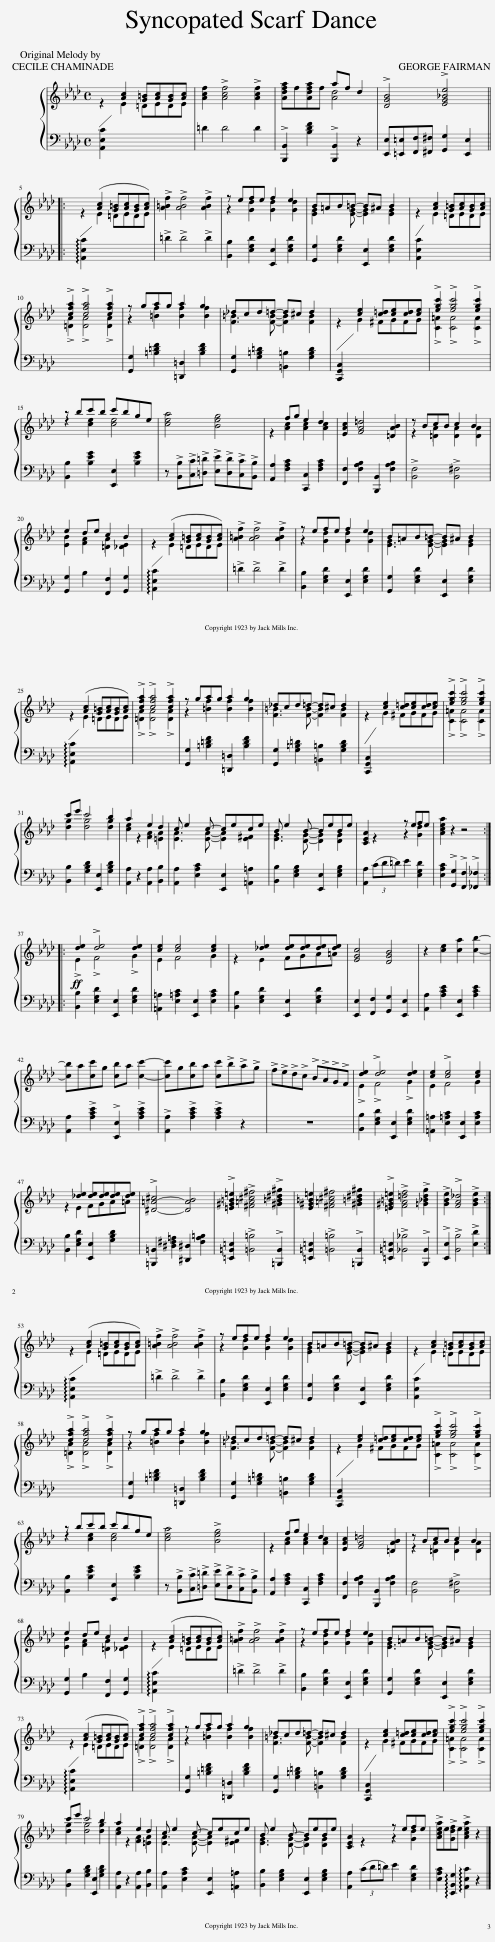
X:1
%%score { ( 1 2 ) | 3 }
L:1/8
Q:1/4=170
M:4/4
I:linebreak $
K:Ab
V:1 treble
V:2 treble
V:3 bass
V:1
 z2 [Ac]2 [G=B][Ac][GB][Ac] | [Acf]2 !>![Acf]4 !>![Acf]2 | [Adfa]f[Adfa]f af d2 | !>![DGB]4 !>![EG_Be]4 |:$ z2 ([Ac]2 [G=B][Ac][GB][Ac]) | %5
 !>![A=Bf]2 !>![ABf]4 !>![ABf]2 | z efe f2 e2 | B=AB=B- B^A B2 | z2 [Ac]2 [G=B][Ac][GB][Ac] |$ !>![cfa]2 !>![cfa]4 !>![cfa]2 | %10
 z gag a2 g2 | _dcd=d- d^c d2 | z2 [ce]2 [c=d][ce][cd][ce] | !>![egc']2 !>![egc']4 !>![egc']2 |$ z bc'b c'bge | %15
 [cea]4 [Beg]4 | z2 fg e2 d2 | [EAc]2 [FA=d]4 [=DAB]2 | z BcB c2 B2 |$ e2 de c2 B2 | %20
 z2 ([Ac]2 [G=B][Ac][GB][Ac]) | !>![A=Bf]2 !>![ABf]4 !>![ABf]2 | z efe f2 e2 | B=AB=B- B^A B2 |$ z2 ([Ac]2 [G=B][Ac][GB][Ac]) | %25
 !>![cfa]2 !>![cfa]4 !>![cfa]2 | z gag a2 g2 | _dcd=d- d^c d2 | z2 [ce]2 [c=d][ce][cd][ce] | !>![egc']2 !>![egc']4 !>![egc']2 |$ %30
 c'e' c'4 b2 | a2 z2 e2 d2 | c e2 c- cece | B e2 B- BeBe | [CEA]2 z2 z efe | %35
 [Acea]2 z2 z4 ::$!ff! [de]2 !>![de]4 [de]2 | [ce]2 [ce]4 [ce]2 | z2 [_de]2 [de][de][de][de] | [EGc]4 [DGB]4 | %40
 z2 [ce]2 [ca]2 [cb]2- |$ [cb]a[cc']g [cb]a [cc']2- | [cc']g[cb]a [cc']!>!b!>!a!>!g | !>!f!>!e!>!d!>!c !>!B!>!A!>!G!>!F | [de]2 !>![de]4 [de]2 | %45
 [ce]2 !>![ce]4 [ce]2 |$ z2 [_de]2 [de][de][de][de] | !>![^D-=A-^c]4 [DAB]4 | !>![=E^G=B=e]2 !>![^F=A^c^f]4 !>![^G=B^d^g]2 | [=E^G=B=e]2 [^F=A^c^f]4 [^G=B^d^g]2 | %50
 !>![=E^G=B=e]2 !>![FA=df]4 !>![=G_Bdg]2 | !>![GBe]2 !>![FA_d]4 !>![GBe]2 :|$ z2 ([Ac]2 [G=B][Ac][GB][Ac]) | !>![A=Bf]2 !>![ABf]4 !>![ABf]2 | z efe f2 e2 | %55
 B=AB=B- B^A B2 | z2 [Ac]2 [G=B][Ac][GB][Ac] |$ !>![cfa]2 !>![cfa]4 !>![cfa]2 | z gag a2 g2 | _dcd=d- d^c d2 | %60
 z2 [ce]2 [c=d][ce][cd][ce] | !>![egc']2 !>![egc']4 !>![egc']2 |$ z bc'b c'bge | [cea]4 !>![Beg]4 | z2 fg e2 d2 | %65
 [EAc]2 [FA=d]4 [=DAB]2 | z BcB c2 B2 |$ e2 de c2 B2 | z2 ([Ac]2 [G=B][Ac][GB][Ac]) | !>![A=Bf]2 !>![ABf]4 !>![ABf]2 | %70
 z efe f2 e2 | B=AB=B- B^A B2 |$ z2 ([Ac]2 [G=B][Ac][GB][Ac]) | !>![cfa]2 !>![cfa]4 !>![cfa]2 | z gag a2 g2 | %75
 _dcd=d- d^c d2 | z2 [ce]2 [c=d][ce][cd][ce] | !>![egc']2 !>![egc']4 !>![egc']2 |$ c'e' c'4 b2 | a2 z2 e2 d2 | %80
 c e2 c- cece | B e2 B- BeBe | [CEA]2 z2 z efe | !>![Acea]e!>![Gdf]e !>![Acea]2 z2 |] %84
V:2
 x2 E2 =DEDE | x8 | x4 [Ad]4 | x8 |:$ x2 E2 =DEDE | %5
 x8 | z2 [Gd]2 [Gd]2 [Gd]2 | [EG]2 x [EG]- [EG]2 [EG]2 | x2 E2 =DEDE |$ !>![=DA]2 !>![DA]4 !>![DA]2 | %10
 z2 [=Bf]2 [Bf]2 [Bf]2 | [F=B]3 [FB]- [FB]2 [FB]2 | x2 G2 ^FGFG | !>![C=A]2 !>![CA]4 !>![CA]2 |$ z2 [ce]2 [ce]4 | %15
 x8 | x2 [Ac]2 [Ac]2 [Ac]2 | x8 | z2 [=DA]2 [DA]2 [DA]2 |$ [EB]2 [FA]2 [=DA]2 [_DE]2 | %20
 x2 E2 =DEDE | x8 | z2 [Gd]2 [Gd]2 [Gd]2 | [EG]3 [EG]- [EG]2 [EG]2 |$ x2 E2 =DEDE | %25
 !>![=DA]2 !>![DA]4 !>![DA]2 | z2 [=Bf]2 [Bf]2 [Bf]2 | [F=B]3 [FB]- [FB]2 [FB]2 | x2 G2 ^FGFG | !>![C=A]2 !>![CA]4 !>![CA]2 |$ %30
 [dg]2 [dg]4 [dg]2 | [ce]2 x2 [FA]2 [=EA]2 | [EA]3 [EA]- [EA]2 [E^F]2 | [EG]3 [DG]- [DG]2 [DG]2 | x4 z2 [Gd]2 | %35
 x8 ::$ !>!E2 !>!F4 !>!G2 | E2 F4 G2 | x2 E2 FGA=A | x8 | %40
 x8 |$ x8 | x8 | x8 | !>!E2 !>!F4 !>!G2 | %45
 E2 F4 G2 |$ x2 E2 FGA=A | x8 | x8 | x8 | %50
 x8 | x8 :|$ x2 E2 =DEDE | x8 | z2 [Gd]2 [Gd]2 [Gd]2 | %55
 [EG]2 x [EG]- [EG]2 [EG]2 | x2 E2 =DEDE |$ !>![=DA]2 !>![DA]4 !>![DA]2 | z2 [=Bf]2 [Bf]2 [Bf]2 | [F=B]3 [FB]- [FB]2 [FB]2 | %60
 x2 G2 ^FGFG | !>![C=A]2 !>![CA]4 !>![CA]2 |$ z2 [ce]2 [ce]4 | x8 | x2 [Ac]2 [Ac]2 [Ac]2 | %65
 x8 | z2 [=DA]2 [DA]2 [DA]2 |$ [EB]2 [FA]2 [=DA]2 [_DE]2 | x2 E2 =DEDE | x8 | %70
 z2 [Gd]2 [Gd]2 [Gd]2 | [EG]3 [EG]- [EG]2 [EG]2 |$ x2 E2 =DEDE | !>![=DA]2 !>![DA]4 !>![DA]2 | z2 [=Bf]2 [Bf]2 [Bf]2 | %75
 [F=B]3 [FB]- [FB]2 [FB]2 | x2 G2 ^FGFG | !>![C=A]2 !>![CA]4 !>![CA]2 |$ [dg]2 [dg]4 [dg]2 | [ce]2 x2 [FA]2 [=EA]2 | %80
 [EA]3 [EA]- [EA]2 [E^F]2 | [EG]3 [DG]- [DG]2 [DG]2 | x4 z2 [Gd]2 | x8 |] %84
V:3
 [A,,E,C]2 x6 | =D2 D4 D2 | !>![B,,,B,,]2 [B,DF]2 !>![B,,,B,,]2 z2 | [E,,E,][=E,,=E,][F,,F,][^F,,^F,] [G,,G,]2 [E,,E,]2 |:$ !arpeggio![A,,E,C]2 x6 | %5
 !>!=D2 !>!D4 !>!D2 | [B,,B,]2 [E,G,D]2 [E,,E,]2 [E,G,D]2 | [G,,G,]2 [E,G,D]2 [E,,E,]2 [E,G,D]2 | [A,,E,C]2 x6 |$ x8 | %10
 [G,,G,]2 [=B,=DF]2 [=D,,=D,]2 [B,DF]2 | [G,,G,]2 [G,=B,=D]2 [=B,,=B,]2 [G,B,D]2 | [C,,G,,C,]2 x6 | x8 |$ [B,,B,]2 [B,EG]2 [E,,E,]2 [B,EG]2 | %15
 z !>![B,,B,]!>![C,C]!>![=D,=D] !>![E,E]!>![D,D]!>![C,C]!>![B,,B,] | [A,,A,]2 [F,A,C]2 [C,,C,]2 [F,A,C]2 | [F,,F,]2 [F,A,B,]2 [B,,,B,,]2 [F,A,B,]2 | !>![B,,F,]4 !>![B,,^F,]4 |$ [G,,G,]2 B,2 [F,,F,]2 [G,,G,]2 | %20
 !arpeggio![A,,E,C]2 x6 | !>!=D2 !>!D4 !>!D2 | [B,,B,]2 [E,G,D]2 [E,,E,]2 [E,G,D]2 | [G,,G,]2 [E,G,D]2 [E,,E,]2 [E,G,D]2 |$ !arpeggio![A,,E,C]2 x6 | %25
 x8 | [G,,G,]2 [=B,=DF]2 [=D,,=D,]2 [B,DF]2 | [G,,G,]2 [G,=B,=D]2 [=B,,=B,]2 [G,B,D]2 | [C,,G,,C,]2 x6 | x8 |$ %30
 [B,,B,]2 [G,B,D]2 [E,,E,]2 [G,B,D]2 | [A,,A,]2 z2 [A,,A,]2 [B,,B,]2 | [A,,A,]2 [E,A,C]2 [E,,E,]2 [=A,,=A,]2 | [B,,B,]2 [E,G,B,]2 [E,,E,]2 [E,G,B,]2 | [A,,A,]2 (3(CD=D) E2 [E,G,D]2 | %35
 [E,A,C]2 !>![G,,G,]2 !>![F,,F,]2 !>![_F,,_F,]2 ::$ [B,,B,]2 [E,G,D]2 [E,,E,]2 [E,G,D]2 | [=A,,=A,]2 [E,=A,C]2 [E,,E,]2 [E,A,C]2 | [B,,B,]2 [E,G,D]2 [E,,E,]2 [E,G,D]2 | [E,,E,]2 [F,,F,]2 [G,,G,]2 [E,,E,]2 | %40
 [A,,A,]2 [A,CE]2 [E,,E,]2 [A,CE]2 |$ [A,,A,]2 !>![A,CE]2 !>![E,,E,]2 !>![A,CE]2 | !>![A,,A,]2 !>![A,CE]2 !>![A,CE]2 z2 | z8 | [B,,B,]2 [E,G,D]2 [E,,E,]2 [E,G,D]2 | %45
 [=A,,=A,]2 [E,=A,C]2 [E,,E,]2 [E,A,C]2 |$ [B,,B,]2 [E,G,D]2 [E,,E,]2 [G,B,D]2 | [=B,,,=B,,]2 [^D,^F,=A,]2 [^D,,^D,]2 [F,A,=B,]2 | [=E,,=B,,=E,]2 !>![=B,,=B,]4 !>![=B,,,B,,]2 | [=E,,=B,,=E,]2 !>![=B,,=B,]4 !>![=B,,,B,,]2 | %50
 [=E,,=B,,=E,]2 !>![_B,,_B,]4 !>![B,,,B,,]2 | !>![E,,E,]2 !>![B,,B,]4 !>![E,D]2 :|$ !arpeggio![A,,E,C]2 x6 | !>!=D2 !>!D4 !>!D2 | [B,,B,]2 [E,G,D]2 [E,,E,]2 [E,G,D]2 | %55
 [G,,G,]2 [E,G,D]2 [E,,E,]2 [E,G,D]2 | [A,,E,C]2 x6 |$ x8 | [G,,G,]2 [=B,=DF]2 [=D,,=D,]2 [B,DF]2 | [G,,G,]2 [G,=B,=D]2 [=B,,=B,]2 [G,B,D]2 | %60
 [C,,G,,C,]2 x6 | x8 |$ [B,,B,]2 [B,EG]2 [E,,E,]2 [B,EG]2 | z !>![B,,B,]!>![C,C]!>![=D,=D] !>![E,E]!>![D,D]!>![C,C]!>![B,,B,] | [A,,A,]2 [F,A,C]2 [C,,C,]2 [F,A,C]2 | %65
 [F,,F,]2 [F,A,B,]2 [B,,,B,,]2 [F,A,B,]2 | [B,,F,]4 !>![B,,^F,]4 |$ [G,,G,]2 B,2 [F,,F,]2 [G,,G,]2 | !arpeggio![A,,E,C]2 x6 | !>!=D2 !>!D4 !>!D2 | %70
 [B,,B,]2 [E,G,D]2 [E,,E,]2 [E,G,D]2 | [G,,G,]2 [E,G,D]2 [E,,E,]2 [E,G,D]2 |$ !arpeggio![A,,E,C]2 x6 | x8 | [G,,G,]2 [=B,=DF]2 [=D,,=D,]2 [B,DF]2 | %75
 [G,,G,]2 [G,=B,=D]2 [=B,,=B,]2 [G,B,D]2 | [C,,G,,C,]2 x6 | x8 |$ [B,,B,]2 [G,B,D]2 [E,,E,]2 [G,B,D]2 | [A,,A,]2 z2 [A,,A,]2 [B,,B,]2 | %80
 [A,,A,]2 [E,A,C]2 [E,,E,]2 [=A,,=A,]2 | [B,,B,]2 [E,G,B,]2 [E,,E,]2 [E,G,B,]2 | [A,,A,]2 (3(CD=D) E2 [E,G,D]2 | [E,A,C]2 !arpeggio![E,,B,,G,]2 !arpeggio![A,,E,C]2 z2 |] %84
